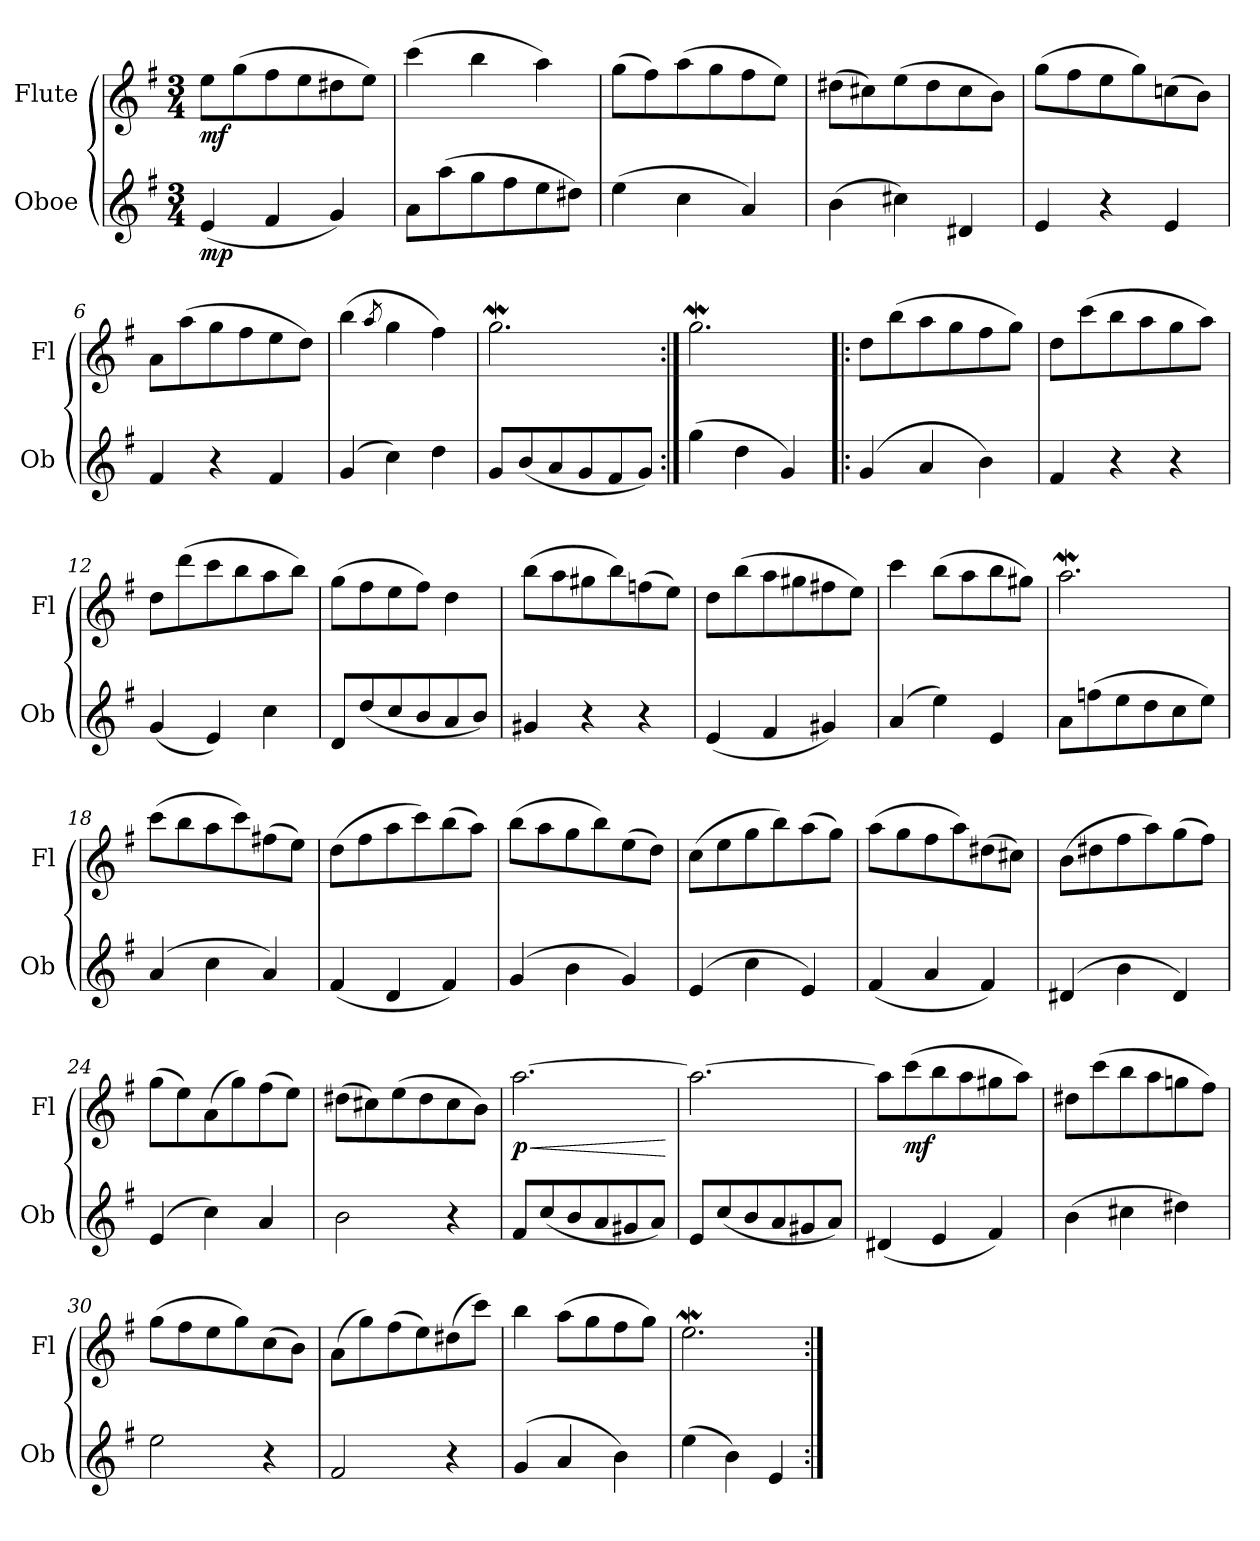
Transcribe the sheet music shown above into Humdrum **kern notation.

**kern	**dynam	**kern	**dynam
*part2	*part2	*part1	*part1
*staff2	*staff2	*staff1	*staff1
*I"Oboe	*	*I"Flute	*
*I'Ob	*	*I'Fl	*
*clefG2	*	*clefG2	*
*k[f#]	*	*k[f#]	*
*M3/4	*	*M3/4	*
=1	=1	=1	=1
!	!LO:DY:b	!	!LO:DY:b
(<4e/	mp	8ee\L	mf
.	.	(>8gg\	.
4f#/	.	8ff#\	.
.	.	8ee\	.
4g/)	.	8dd#X\	.
.	.	8ee\J)	.
=2	=2	=2	=2
8a\L	.	(>4ccc\	.
(>8aa\	.	.	.
8gg\	.	4bb\	.
8ff#\	.	.	.
8ee\	.	4aa\)	.
8dd#X\J)	.	.	.
=3	=3	=3	=3
(>4ee\	.	(>8gg\L	.
.	.	8ff#\)	.
4cc\	.	(>8aa\	.
.	.	8gg\	.
4a/)	.	8ff#\	.
.	.	8ee\J)	.
=4	=4	=4	=4
(>4b\	.	(>8dd#X\L	.
.	.	8cc#X\)	.
4cc#X\)	.	(>8ee\	.
.	.	8dd#\	.
4d#X/	.	8cc#\	.
.	.	8b\J)	.
!!LO:LB:g=z
=5	=5	=5	=5
4e/	.	(>8gg\L	.
.	.	8ff#\	.
4r	.	8ee\	.
.	.	8gg\)	.
4e/	.	(>8ccn\	.
.	.	8b\J)	.
=6	=6	=6	=6
4f#/	.	8a\L	.
.	.	(>8aa\	.
4r	.	8gg\	.
.	.	8ff#\	.
4f#/	.	8ee\	.
.	.	8dd\J)	.
=7	=7	=7	=7
(>4g/	.	(>4bb\	.
.	.	8qaa/	.
4cc\)	.	4gg\	.
4dd\	.	4ff#\)	.
=8	=8	=8	=8
8g/L	.	2.ggw\	.
(<8b/	.	.	.
8a/	.	.	.
8g/	.	.	.
8f#/	.	.	.
8g/J)	.	.	.
=9:|!	=9:|!	=9:|!	=9:|!
(>4gg\	.	2.ggw\	.
4dd\	.	.	.
4g/)	.	.	.
!!LO:PB:g=z
=10!|:	=10!|:	=10!|:	=10!|:
(>4g/	.	8dd\L	.
.	.	(>8bb\	.
4a/	.	8aa\	.
.	.	8gg\	.
4b\)	.	8ff#\	.
.	.	8gg\J)	.
=11	=11	=11	=11
4f#/	.	8dd\L	.
.	.	(>8ccc\	.
4r	.	8bb\	.
.	.	8aa\	.
4r	.	8gg\	.
.	.	8aa\J)	.
=12	=12	=12	=12
(<4g/	.	8dd\L	.
.	.	(>8ddd\	.
4e/)	.	8ccc\	.
.	.	8bb\	.
4cc\	.	8aa\	.
.	.	8bb\J)	.
=13	=13	=13	=13
8d/L	.	(>8gg\L	.
(<8dd/	.	8ff#\	.
8cc/	.	8ee\	.
8b/	.	8ff#\J)	.
8a/	.	4dd\	.
8b/J)	.	.	.
=14	=14	=14	=14
4g#X/	.	(>8bb\L	.
.	.	8aa\	.
4r	.	8gg#X\	.
.	.	8bb\)	.
4r	.	(>8ffn\	.
.	.	8ee\J)	.
!!LO:LB:g=z
=15	=15	=15	=15
(<4e/	.	8dd\L	.
.	.	(>8bb\	.
4f#/	.	8aa\	.
.	.	8gg#X\	.
4g#X/)	.	8ff#X\	.
.	.	8ee\J)	.
=16	=16	=16	=16
(>4a/	.	4ccc\	.
4ee\)	.	(>8bb\L	.
.	.	8aa\	.
4e/	.	8bb\	.
.	.	8gg#X\J)	.
=17	=17	=17	=17
8a\L	.	2.aaW\	.
(>8ffn\	.	.	.
8ee\	.	.	.
8dd\	.	.	.
8cc\	.	.	.
8ee\J)	.	.	.
=18	=18	=18	=18
(>4a/	.	(>8ccc\L	.
.	.	8bb\	.
4cc\	.	8aa\	.
.	.	8ccc\)	.
4a/)	.	(>8ff#X\	.
.	.	8ee\J)	.
=19	=19	=19	=19
(<4f#/	.	(>8dd\L	.
.	.	8ff#\	.
4d/	.	8aa\	.
.	.	8ccc\)	.
4f#/)	.	(>8bb\	.
.	.	8aa\J)	.
=20	=20	=20	=20
(>4g/	.	(>8bb\L	.
.	.	8aa\	.
4b\	.	8gg\	.
.	.	8bb\)	.
4g/)	.	(>8ee\	.
.	.	8dd\J)	.
!!LO:LB:g=z
=21	=21	=21	=21
(>4e/	.	(>8cc\L	.
.	.	8ee\	.
4cc\	.	8gg\	.
.	.	8bb\)	.
4e/)	.	(>8aa\	.
.	.	8gg\J)	.
=22	=22	=22	=22
(<4f#/	.	(>8aa\L	.
.	.	8gg\	.
4a/	.	8ff#\	.
.	.	8aa\)	.
4f#/)	.	(>8dd#X\	.
.	.	8cc#X\J)	.
=23	=23	=23	=23
(>4d#X/	.	(>8b\L	.
.	.	8dd#X\	.
4b\	.	8ff#\	.
.	.	8aa\)	.
4d#/)	.	(>8gg\	.
.	.	8ff#\J)	.
=24	=24	=24	=24
(>4e/	.	(>8gg\L	.
.	.	8ee\)	.
4cc\)	.	(>8a\	.
.	.	8gg\)	.
4a/	.	(>8ff#\	.
.	.	8ee\J)	.
!!LO:LB:g=z
=25	=25	=25	=25
2b\	.	(>8dd#X\L	.
.	.	8cc#X\)	.
.	.	(>8ee\	.
.	.	8dd#\	.
4r	.	8cc#\	.
.	.	8b\J)	.
=26	=26	=26	=26
!	!	!	!LO:HP:b
!	!	!	!LO:DY:n=1:b
8f#/L	.	[2.aa\	< p
(<8cc/	.	.	.
8b/	.	.	.
8a/	.	.	.
8g#X/	.	.	.
8a/J)	.	.	.
.	.	.	[
=27	=27	=27	=27
8e/L	.	2.aa\_	.
(<8cc/	.	.	.
8b/	.	.	.
8a/	.	.	.
8g#X/	.	.	.
8a/J)	.	.	.
=28	=28	=28	=28
(<4d#X/	.	8aa\L]	.
!	!	!	!LO:DY:b
.	.	(>8ccc\	mf
4e/	.	8bb\	.
.	.	8aa\	.
4f#/)	.	8gg#X\	.
.	.	8aa\J)	.
!!LO:LB:g=z
=29	=29	=29	=29
(>4b\	.	8dd#X\L	.
.	.	(>8ccc\	.
4cc#X\	.	8bb\	.
.	.	8aa\	.
4dd#X\)	.	8ggn\	.
.	.	8ff#\J)	.
=30	=30	=30	=30
2ee\	.	(>8gg\L	.
.	.	8ff#\	.
.	.	8ee\	.
.	.	8gg\)	.
4r	.	(>8cc\	.
.	.	8b\J)	.
=31	=31	=31	=31
2f#/	.	(>8a\L	.
.	.	8gg\)	.
.	.	(>8ff#\	.
.	.	8ee\)	.
4r	.	(>8dd#X\	.
.	.	8ccc\J)	.
=32	=32	=32	=32
(>4g/	.	4bb\	.
4a/	.	(>8aa\L	.
.	.	8gg\	.
4b\)	.	8ff#\	.
.	.	8gg\J)	.
=33	=33	=33	=33
(>4ee\	.	2.eeW\	.
4b\)	.	.	.
4e/	.	.	.
=:|!	=:|!	=:|!	=:|!
*-	*-	*-	*-
